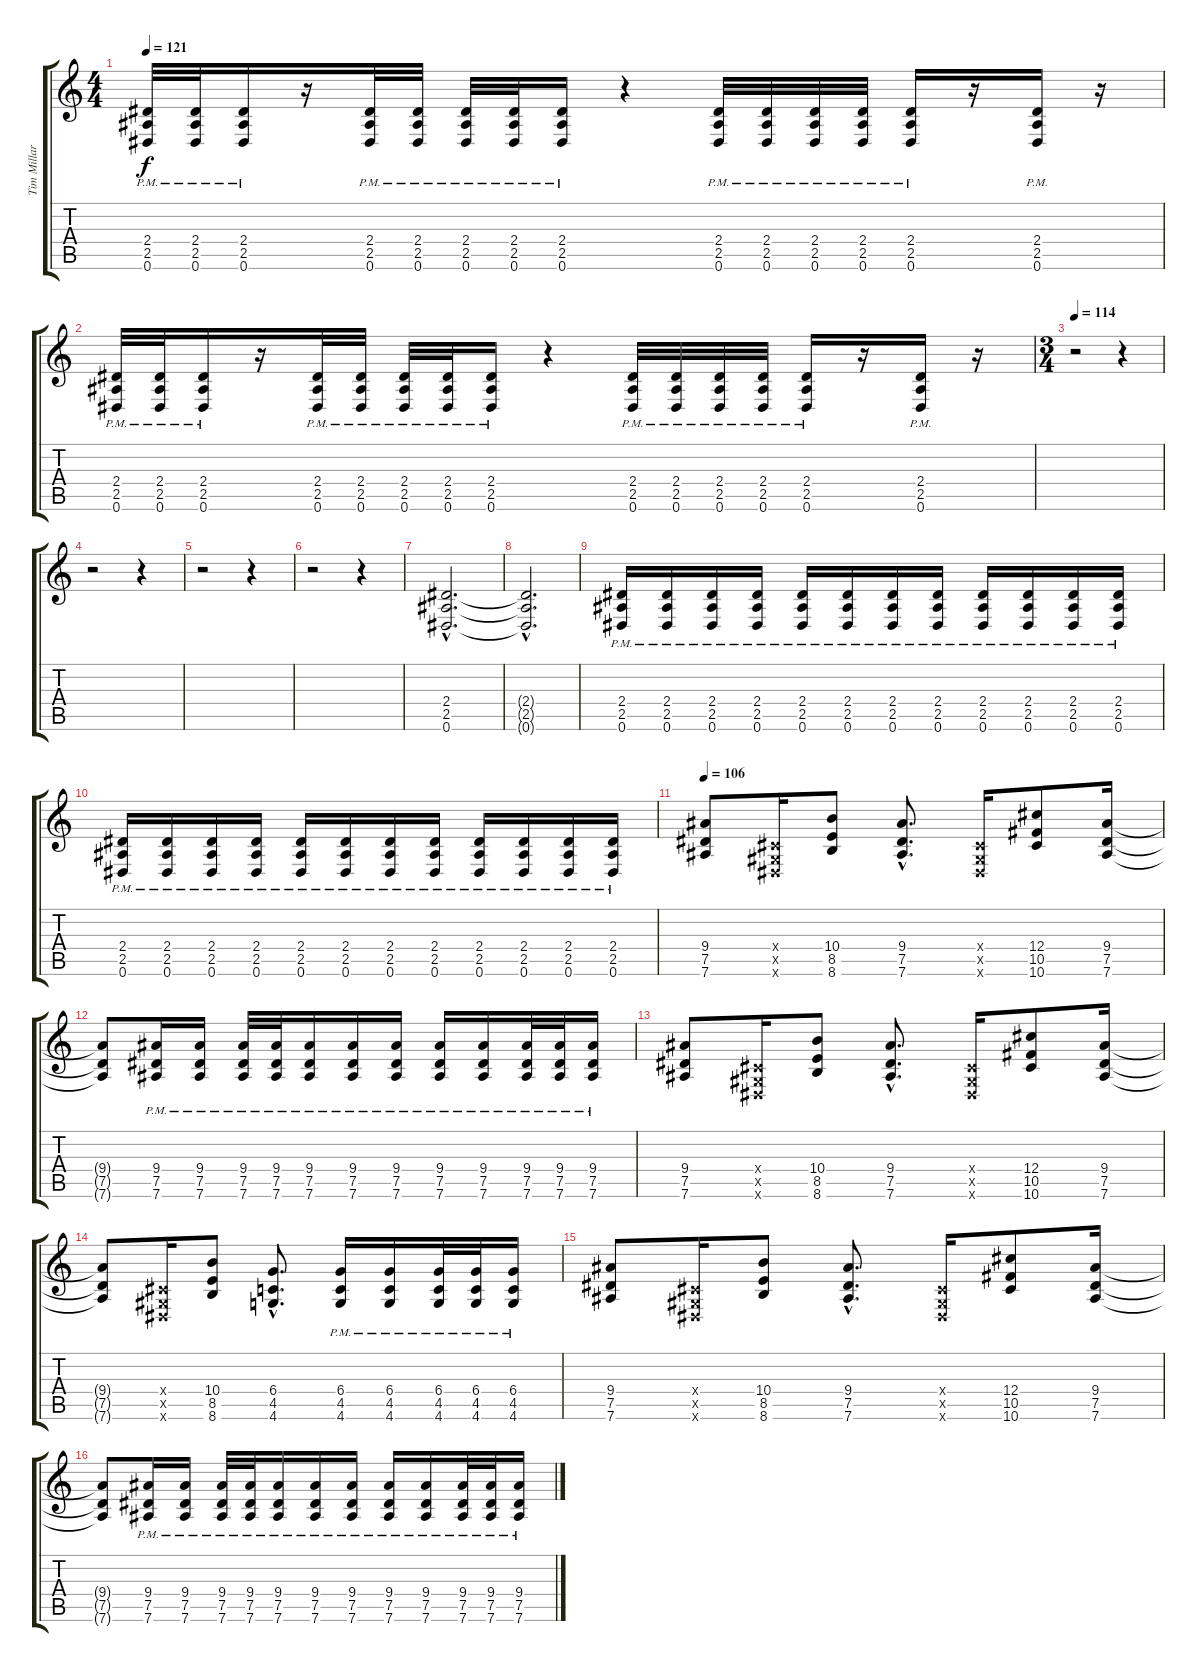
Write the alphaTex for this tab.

\track ("Tim Millar" "Tim Millar") {instrument distortionguitar}
\staff {score tabs}
\tuning (Eb4 Bb3 Gb3 Db3 Ab2 Eb2) {hide}
\ts (4 4)
\tempo 121
\clef g2
\ks c
(2.4{pm} 2.5{pm} 0.6{pm}).32{dy f} (2.4{pm} 2.5{pm} 0.6{pm}).32 (2.4{pm} 2.5{pm} 0.6{pm}).16 r.16 (2.4{pm} 2.5{pm} 0.6{pm}).32 (2.4{pm} 2.5{pm} 0.6{pm}).32 (2.4{pm} 2.5{pm} 0.6{pm}).32 (2.4{pm} 2.5{pm} 0.6{pm}).32 (2.4{pm} 2.5{pm} 0.6{pm}).16 r.4 (2.4{pm} 2.5{pm} 0.6{pm}).32 (2.4{pm} 2.5{pm} 0.6{pm}).32 (2.4{pm} 2.5{pm} 0.6{pm}).32 (2.4{pm} 2.5{pm} 0.6{pm}).32 (2.4{pm} 2.5{pm} 0.6{pm}).16 r.16 (2.4{pm} 2.5{pm} 0.6{pm}).16 r.16 |
(2.4{pm} 2.5{pm} 0.6{pm}).32 (2.4{pm} 2.5{pm} 0.6{pm}).32 (2.4{pm} 2.5{pm} 0.6{pm}).16 r.16 (2.4{pm} 2.5{pm} 0.6{pm}).32 (2.4{pm} 2.5{pm} 0.6{pm}).32 (2.4{pm} 2.5{pm} 0.6{pm}).32 (2.4{pm} 2.5{pm} 0.6{pm}).32 (2.4{pm} 2.5{pm} 0.6{pm}).16 r.4 (2.4{pm} 2.5{pm} 0.6{pm}).32 (2.4{pm} 2.5{pm} 0.6{pm}).32 (2.4{pm} 2.5{pm} 0.6{pm}).32 (2.4{pm} 2.5{pm} 0.6{pm}).32 (2.4{pm} 2.5{pm} 0.6{pm}).16 r.16 (2.4{pm} 2.5{pm} 0.6{pm}).16 r.16 |
\ts (3 4)
\tempo 114
r.2 r.4 |
r.2 r.4 |
r.2 r.4 |
r.2 r.4 |
(2.4{hac} 2.5{hac} 0.6{hac}).2{d} |
(2.4{hac t} 2.5{hac t} 0.6{hac t}).2{d} |
(2.4{pm} 2.5{pm} 0.6{pm}).16 (2.4{pm} 2.5{pm} 0.6{pm}).16 (2.4{pm} 2.5{pm} 0.6{pm}).16 (2.4{pm} 2.5{pm} 0.6{pm}).16 (2.4{pm} 2.5{pm} 0.6{pm}).16 (2.4{pm} 2.5{pm} 0.6{pm}).16 (2.4{pm} 2.5{pm} 0.6{pm}).16 (2.4{pm} 2.5{pm} 0.6{pm}).16 (2.4{pm} 2.5{pm} 0.6{pm}).16 (2.4{pm} 2.5{pm} 0.6{pm}).16 (2.4{pm} 2.5{pm} 0.6{pm}).16 (2.4{pm} 2.5{pm} 0.6{pm}).16 |
(2.4{pm} 2.5{pm} 0.6{pm}).16 (2.4{pm} 2.5{pm} 0.6{pm}).16 (2.4{pm} 2.5{pm} 0.6{pm}).16 (2.4{pm} 2.5{pm} 0.6{pm}).16 (2.4{pm} 2.5{pm} 0.6{pm}).16 (2.4{pm} 2.5{pm} 0.6{pm}).16 (2.4{pm} 2.5{pm} 0.6{pm}).16 (2.4{pm} 2.5{pm} 0.6{pm}).16 (2.4{pm} 2.5{pm} 0.6{pm}).16 (2.4{pm} 2.5{pm} 0.6{pm}).16 (2.4{pm} 2.5{pm} 0.6{pm}).16 (2.4{pm} 2.5{pm} 0.6{pm}).16 |
\tempo 106
(9.4 7.5 7.6).8 (0.4{x} 0.5{x} 0.6{x}).16 (10.4 8.5 8.6).8 (9.4{hac} 7.5{hac} 7.6{hac}).8{d} (0.4{x} 0.5{x} 0.6{x}).16 (12.4 10.5 10.6).8 (9.4 7.5 7.6).16 |
(9.4{t} 7.5{t} 7.6{t}).8 (9.4{pm} 7.5{pm} 7.6{pm}).16 (9.4{pm} 7.5{pm} 7.6{pm}).16 (9.4{pm} 7.5{pm} 7.6{pm}).32 (9.4{pm} 7.5{pm} 7.6{pm}).32 (9.4{pm} 7.5{pm} 7.6{pm}).16 (9.4{pm} 7.5{pm} 7.6{pm}).16 (9.4{pm} 7.5{pm} 7.6{pm}).16 (9.4{pm} 7.5{pm} 7.6{pm}).16 (9.4{pm} 7.5{pm} 7.6{pm}).16 (9.4{pm} 7.5{pm} 7.6{pm}).32 (9.4{pm} 7.5{pm} 7.6{pm}).32 (9.4{pm} 7.5{pm} 7.6{pm}).16 |
(9.4 7.5 7.6).8 (0.4{x} 0.5{x} 0.6{x}).16 (10.4 8.5 8.6).8 (9.4{hac} 7.5{hac} 7.6{hac}).8{d} (0.4{x} 0.5{x} 0.6{x}).16 (12.4 10.5 10.6).8 (9.4 7.5 7.6).16 |
(9.4{t} 7.5{t} 7.6{t}).8 (0.4{x} 0.5{x} 0.6{x}).16 (10.4 8.5 8.6).8 (6.4{hac} 4.5{hac} 4.6{hac}).8{d} (6.4{pm} 4.5{pm} 4.6{pm}).16 (6.4{pm} 4.5{pm} 4.6{pm}).16 (6.4{pm} 4.5{pm} 4.6{pm}).32 (6.4{pm} 4.5{pm} 4.6{pm}).32 (6.4{pm} 4.5{pm} 4.6{pm}).16 |
(9.4 7.5 7.6).8 (0.4{x} 0.5{x} 0.6{x}).16 (10.4 8.5 8.6).8 (9.4{hac} 7.5{hac} 7.6{hac}).8{d} (0.4{x} 0.5{x} 0.6{x}).16 (12.4 10.5 10.6).8 (9.4 7.5 7.6).16 |
(9.4{t} 7.5{t} 7.6{t}).8 (9.4{pm} 7.5{pm} 7.6{pm}).16 (9.4{pm} 7.5{pm} 7.6{pm}).16 (9.4{pm} 7.5{pm} 7.6{pm}).32 (9.4{pm} 7.5{pm} 7.6{pm}).32 (9.4{pm} 7.5{pm} 7.6{pm}).16 (9.4{pm} 7.5{pm} 7.6{pm}).16 (9.4{pm} 7.5{pm} 7.6{pm}).16 (9.4{pm} 7.5{pm} 7.6{pm}).16 (9.4{pm} 7.5{pm} 7.6{pm}).16 (9.4{pm} 7.5{pm} 7.6{pm}).32 (9.4{pm} 7.5{pm} 7.6{pm}).32 (9.4{pm} 7.5{pm} 7.6{pm}).16
